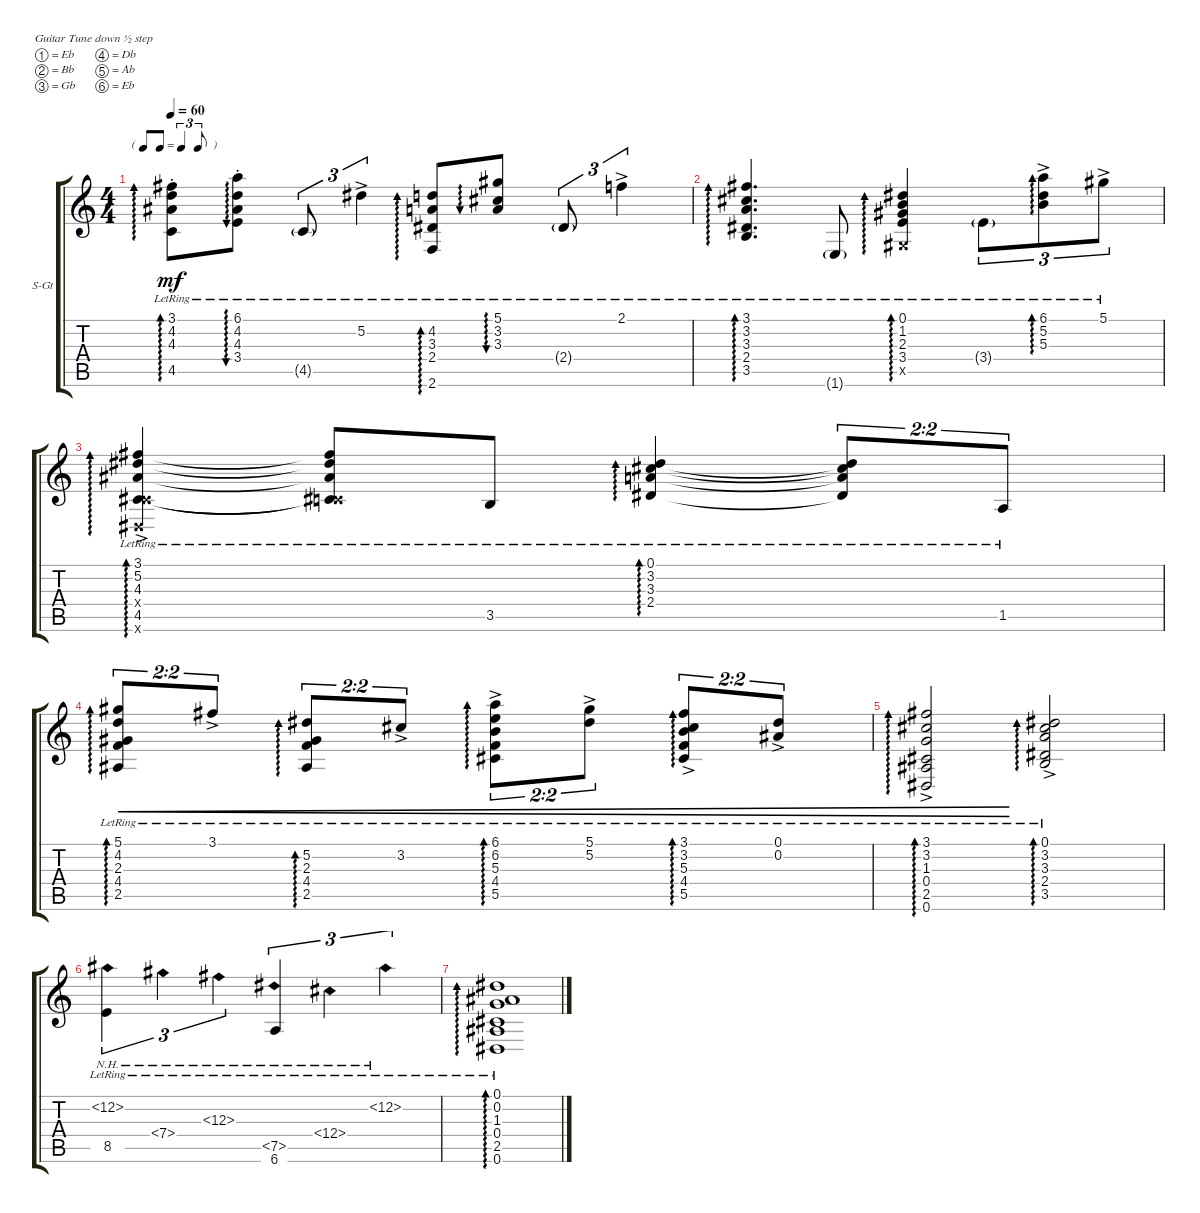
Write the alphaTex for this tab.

\firstSystemTrackNameOrientation horizontal
\otherSystemsTrackNameOrientation horizontal
\chordDiagramsInScore
\track ("Steel Guitar" "S-Gt") {instrument acousticguitarsteel}
\staff {score tabs}
\tuning (Eb4 Bb3 Gb3 Db3 Ab2 Eb2)
\ts (4 4)
\tf triplet8th
\tempo 60
\clef g2
\ks c
(4.5{st} 4.3{lr} 4.2{lr} 3.1{lr}).8{ad 0 dy mf} (3.4{st} 4.3{lr} 4.2{lr} 6.1{lr}).8{au 0} 4.5{g lr}.8{tu (3 2)} 5.2{ac lr}.4{tu (3 2)} (2.6{lr} 2.4{lr} 3.3{lr} 4.2{lr}).8{ad 0} (5.1{lr} 3.2{lr} 3.3{lr}).8{au 0} 2.4{g lr}.8{tu (3 2)} 2.1{ac lr}.4{tu (3 2)} |
(3.5{lr} 2.4{lr} 3.3{lr} 3.2{lr} 3.1{lr}).4{d ad 0} 1.6{g lr}.8 (0.5{x} 3.4{lr} 2.3{lr} 1.2{lr} 0.1{lr}).4{ad 0} 3.4{g lr}.8{tu (3 2)} (5.3{ac lr} 5.2{ac lr} 6.1{ac lr}).8{tu (3 2) ad 0} 5.1{ac lr}.8{tu (3 2)} |
(4.5{ac lr} 0.4{ac x} 4.3{ac lr} 5.2{ac lr} 3.1{ac lr} 0.6{ac x}).4{ad 0} (4.5{lr t} 0.4{x t} 4.3{lr t} 5.2{lr t} 3.1{lr t}).8 3.5{lr}.8 (2.4{lr} 3.3{lr} 3.2{lr} 0.1{lr}).4{ad 0} (2.4{lr t} 3.3{lr t} 3.2{lr t} 0.1{lr t}).8{tu (2 2)} 1.5{lr}.8{tu (2 2)} |
(2.5{lr} 4.4{lr} 2.3{lr} 4.2{lr} 5.1{lr}).8{tu (2 2) ad 0 cre} 3.1{ac lr}.8{tu (2 2) cre} (2.5{lr} 4.4{lr} 2.3{lr} 5.2{lr}).8{tu (2 2) ad 0 cre} 3.2{ac lr}.8{tu (2 2) cre} (5.5{ac lr} 4.4{ac lr} 5.3{ac lr} 6.2{ac lr} 6.1{ac lr}).8{tu (2 2) ad 0 cre} (5.1{ac lr} 5.2{ac lr}).8{tu (2 2) cre} (5.5{ac lr} 4.4{ac lr} 5.3{ac lr} 3.2{ac lr} 3.1{ac lr}).8{tu (2 2) ad 0 cre} (0.1{ac lr} 0.2{ac lr}).8{tu (2 2) cre} |
(0.6{ac lr} 2.5{ac lr} 0.4{ac lr} 1.3{ac lr} 3.2{ac lr} 3.1{ac lr}).2{ad 0 cre} (3.5{ac lr} 2.4{ac lr} 3.3{ac lr} 3.2{ac lr} 0.1{ac lr}).2{ad 0} |
(8.5{lr} 12.2{nh lr}).4{tu (3 2)} 7.4{nh lr}.4{tu (3 2)} 12.3{nh lr}.4{tu (3 2)} (6.6{lr} 7.5{nh lr}).4{tu (3 2)} 12.4{nh lr}.4{tu (3 2)} 12.2{nh lr}.4{tu (3 2)} |
(0.6{lr} 2.5{lr} 0.4{lr} 1.3{lr} 0.2{lr} 0.1{lr}).1{ad 0}
